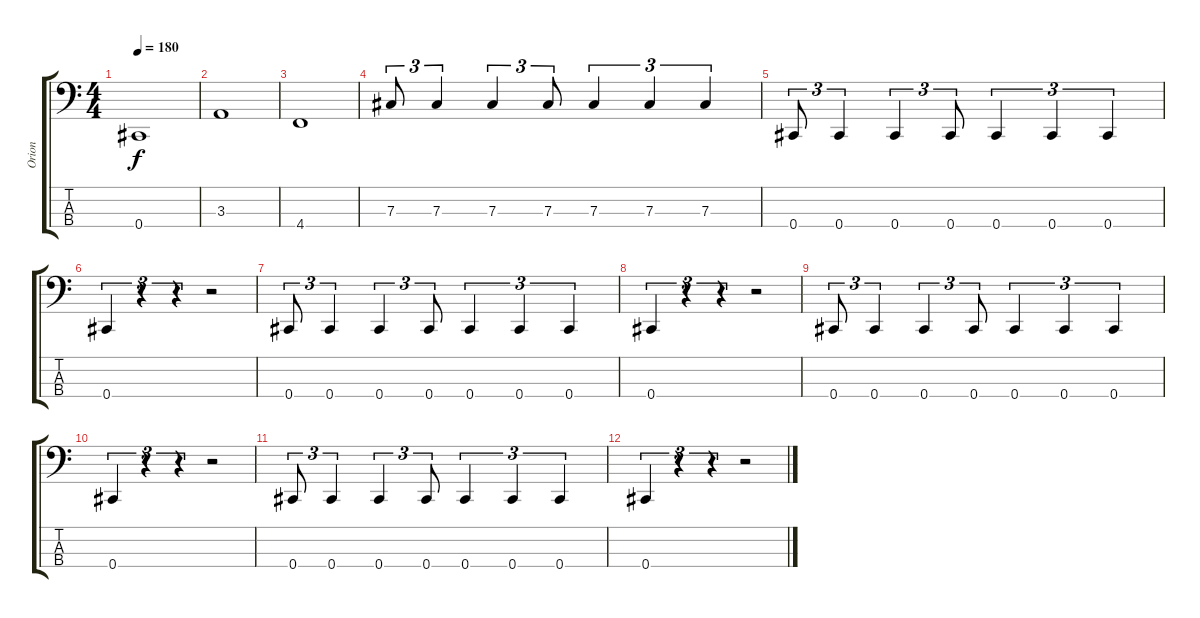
\track ("Orion" "Orion") {instrument electricbassfinger}
\staff {score tabs}
\tuning (E2 B1 Gb1 Db1) {hide}
\ts (4 4)
\tempo 180
\clef f4
\ks c
0.4.1{dy f} |
3.3.1 |
4.4.1 |
7.3.8{tu (3 2)} 7.3.4{tu (3 2)} 7.3.4{tu (3 2)} 7.3.8{tu (3 2)} 7.3.4{tu (3 2)} 7.3.4{tu (3 2)} 7.3.4{tu (3 2)} |
0.4.8{tu (3 2)} 0.4.4{tu (3 2)} 0.4.4{tu (3 2)} 0.4.8{tu (3 2)} 0.4.4{tu (3 2)} 0.4.4{tu (3 2)} 0.4.4{tu (3 2)} |
0.4.4{tu (3 2)} r.4{tu (3 2)} r.4{tu (3 2)} r.2 |
0.4.8{tu (3 2)} 0.4.4{tu (3 2)} 0.4.4{tu (3 2)} 0.4.8{tu (3 2)} 0.4.4{tu (3 2)} 0.4.4{tu (3 2)} 0.4.4{tu (3 2)} |
0.4.4{tu (3 2)} r.4{tu (3 2)} r.4{tu (3 2)} r.2 |
0.4.8{tu (3 2)} 0.4.4{tu (3 2)} 0.4.4{tu (3 2)} 0.4.8{tu (3 2)} 0.4.4{tu (3 2)} 0.4.4{tu (3 2)} 0.4.4{tu (3 2)} |
0.4.4{tu (3 2)} r.4{tu (3 2)} r.4{tu (3 2)} r.2 |
0.4.8{tu (3 2)} 0.4.4{tu (3 2)} 0.4.4{tu (3 2)} 0.4.8{tu (3 2)} 0.4.4{tu (3 2)} 0.4.4{tu (3 2)} 0.4.4{tu (3 2)} |
0.4.4{tu (3 2)} r.4{tu (3 2)} r.4{tu (3 2)} r.2
